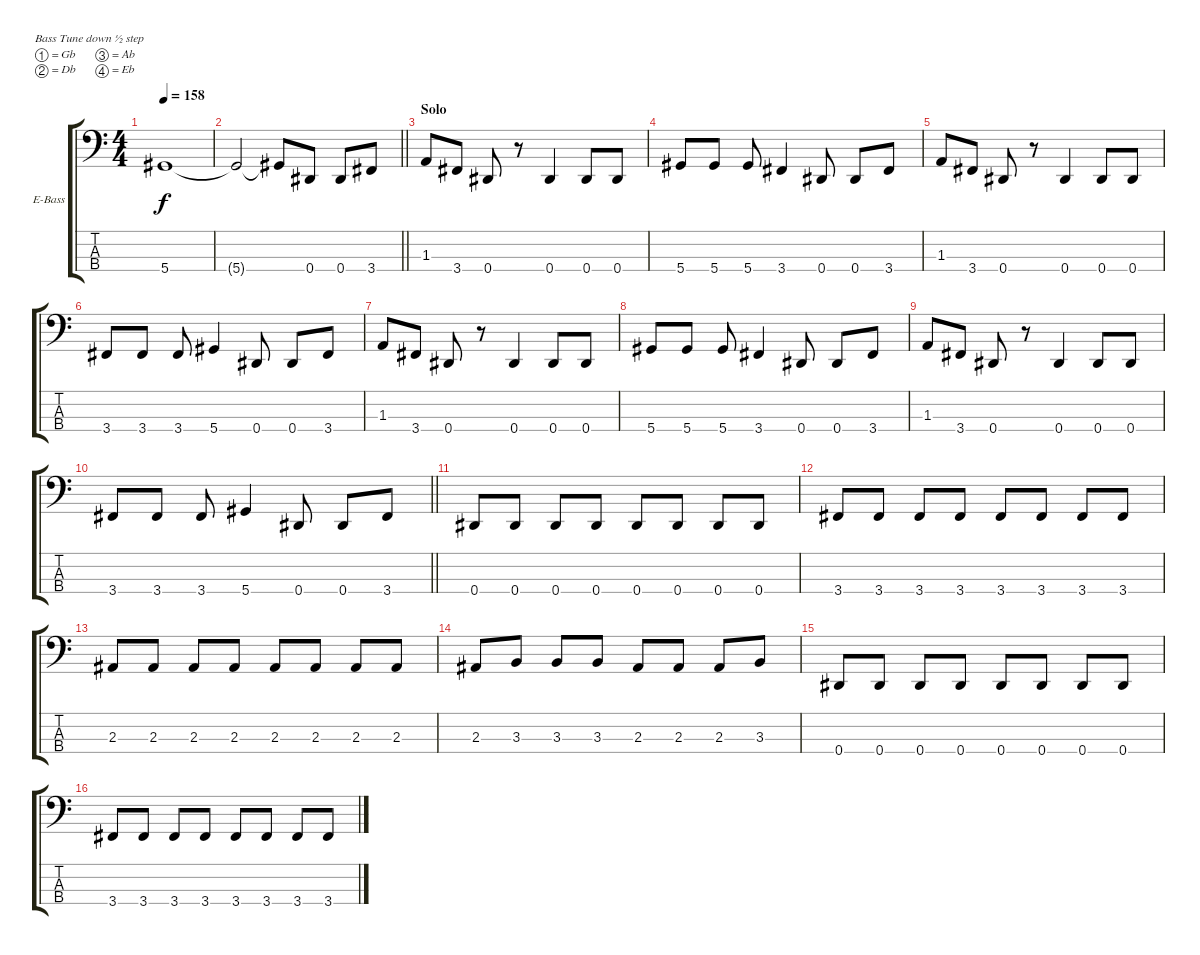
\bracketExtendMode groupsimilarinstruments
\firstSystemTrackNameOrientation horizontal
\otherSystemsTrackNameOrientation horizontal
\track ("Bass" "E-Bass") {instrument electricbassfinger}
\staff {score tabs}
\tuning (Gb2 Db2 Ab1 Eb1)
\ts (4 4)
\tempo 158
\clef f4
\ks c
5.4{t}.1{dy f} |
\barLineRight lightlight
5.4{t}.2 5.4{t}.8 0.4.8 0.4.8 3.4.8 |
\section ("" "Solo")
1.3.8 3.4.8 0.4.8 r.8 0.4.4 0.4.8 0.4.8 |
5.4.8 5.4.8 5.4.8 3.4.4 0.4.8 0.4.8 3.4.8 |
1.3.8 3.4.8 0.4.8 r.8 0.4.4 0.4.8 0.4.8 |
3.4.8 3.4.8 3.4.8 5.4.4 0.4.8 0.4.8 3.4.8 |
1.3.8 3.4.8 0.4.8 r.8 0.4.4 0.4.8 0.4.8 |
5.4.8 5.4.8 5.4.8 3.4.4 0.4.8 0.4.8 3.4.8 |
1.3.8 3.4.8 0.4.8 r.8 0.4.4 0.4.8 0.4.8 |
\barLineRight lightlight
3.4.8 3.4.8 3.4.8 5.4.4 0.4.8 0.4.8 3.4.8 |
\section ("" "")
0.4.8 0.4.8 0.4.8 0.4.8 0.4.8 0.4.8 0.4.8 0.4.8 |
3.4.8 3.4.8 3.4.8 3.4.8 3.4.8 3.4.8 3.4.8 3.4.8 |
2.3.8 2.3.8 2.3.8 2.3.8 2.3.8 2.3.8 2.3.8 2.3.8 |
2.3.8 3.3.8 3.3.8 3.3.8 2.3.8 2.3.8 2.3.8 3.3.8 |
0.4.8 0.4.8 0.4.8 0.4.8 0.4.8 0.4.8 0.4.8 0.4.8 |
3.4.8 3.4.8 3.4.8 3.4.8 3.4.8 3.4.8 3.4.8 3.4.8
